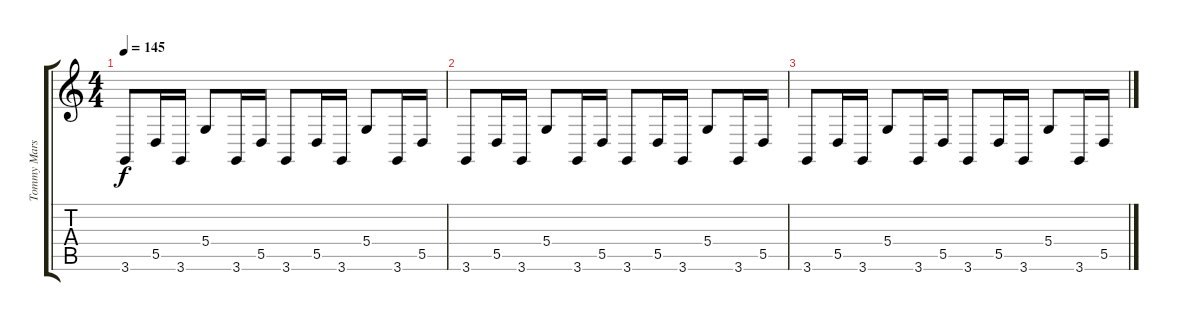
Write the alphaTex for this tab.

\track ("Tommy Mars" "Tommy Mars") {instrument clavinet}
\staff {score tabs}
\tuning (E4 B3 G3 D3 A2 E2) {hide}
\ts (4 4)
\tempo 145
\clef g2
\ks c
3.6.8{dy f} 5.5.16 3.6.16 5.4.8 3.6.16{beam merge} 5.5.16 3.6.8 5.5.16 3.6.16 5.4.8 3.6.16{beam merge} 5.5.16 |
3.6.8 5.5.16 3.6.16 5.4.8 3.6.16{beam merge} 5.5.16 3.6.8 5.5.16 3.6.16 5.4.8 3.6.16{beam merge} 5.5.16 |
3.6.8 5.5.16 3.6.16 5.4.8 3.6.16{beam merge} 5.5.16 3.6.8 5.5.16 3.6.16 5.4.8 3.6.16{beam merge} 5.5.16
